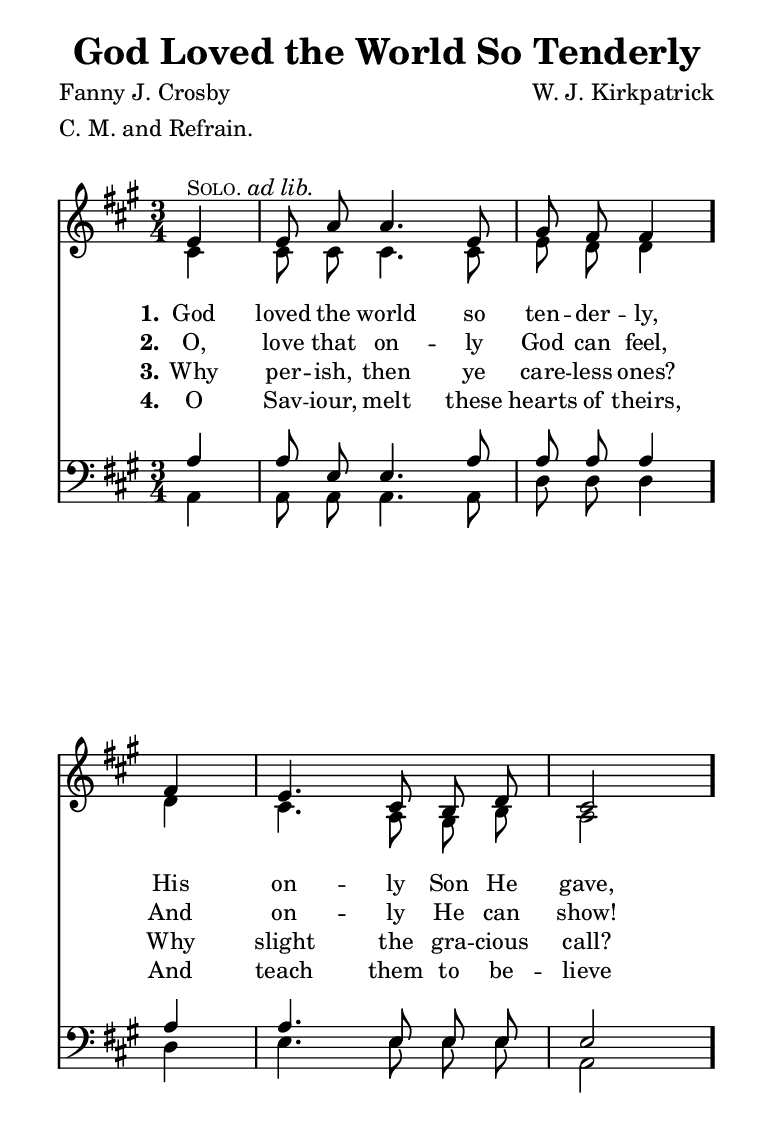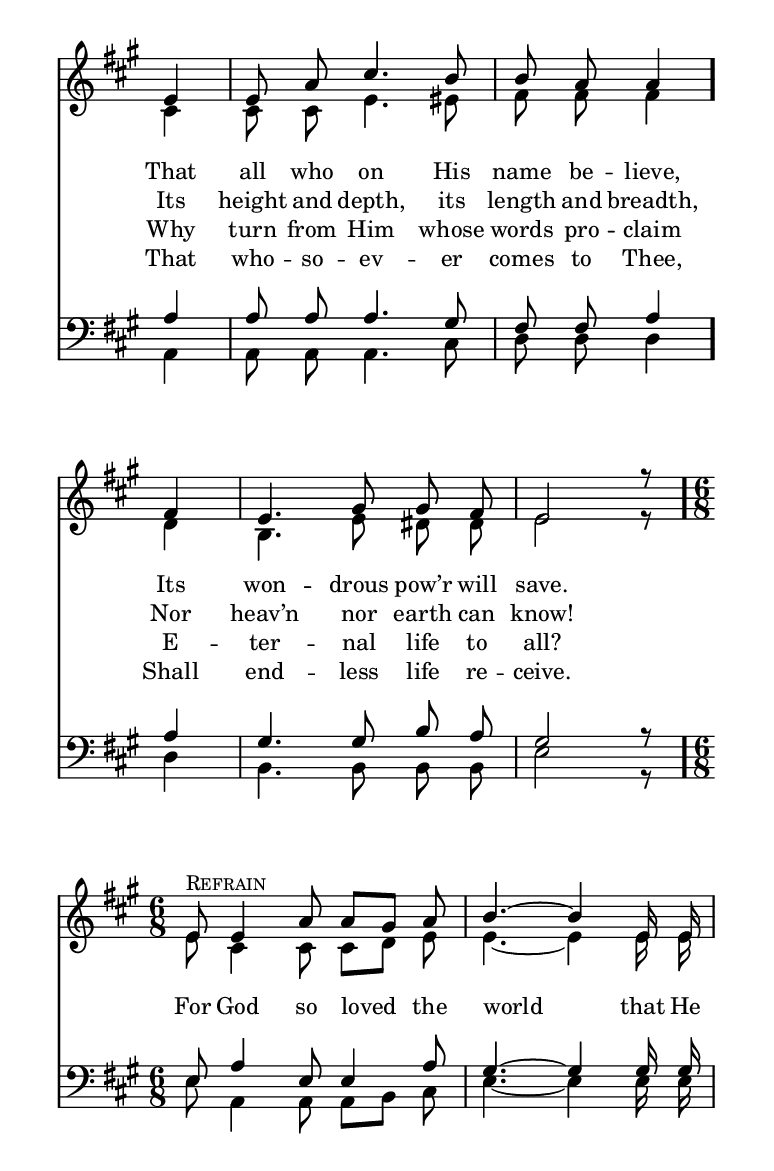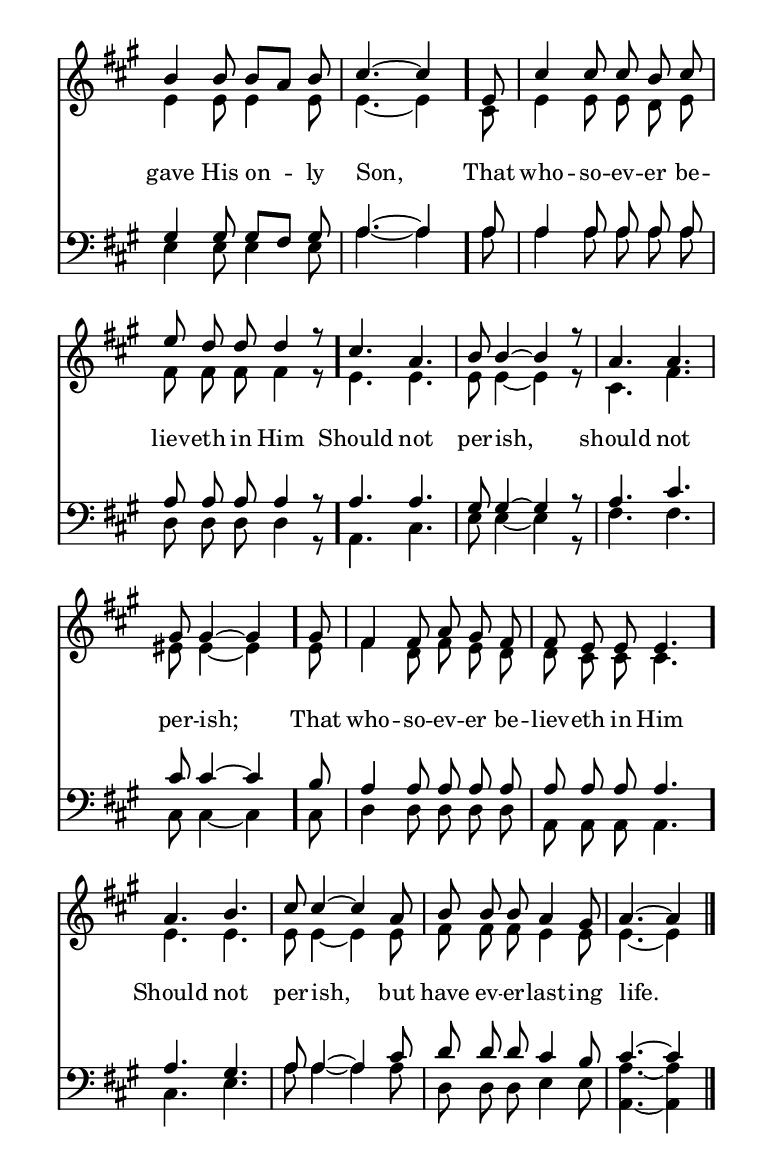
\include "common/global.ily"
\paper {
  \include "common/paper.ily"
  ragged-last-bottom = ##t
  page-count = #(cond (is-eogsized 2) (#t #f))
  systems-per-page = ##f
  %page-count = ##f
}

\header{
  hymnnumber = "12"
  title = "God Loved the World So Tenderly"
  tunename = ""
  meter = "C. M. and Refrain."
  poet = "Fanny J. Crosby"
  composer = "W. J. Kirkpatrick"
  %copyright = ""
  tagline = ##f
}

patternA = { c4 | c8 c8 c4. c8 | c8 c8 c4 } % Line 1, 3 soprano / alto / tenor / bass
patternB = { c4 | c4. c8 c8 c8 | c2       } % Line 2 soprano / alto / tenor / bass
patternC = { c4 | c4. c8 c8 c8 | c2 c8    } % Line 4 soprano / alto / tenor / bass

patternD = { c8 | c4 c8 c8[ c8] c8 | c4. ~ c4 c16 c16 | c4 c8 c8[ c8] c8 | c4. ~ c4 } % Refrain line 1 soprano
patternE = { c8 | c4 c8 c8[ c8] c8 | c4. ~ c4 c16 c16 | c4 c8 c4      c8 | c4. ~ c4 } % Refrain line 1 alto / bass
patternF = { c8 | c4 c8 c4      c8 | c4. ~ c4 c16 c16 | c4 c8 c8[ c8] c8 | c4. ~ c4 } % Refrain line 1 tenor

patternG = { c8 | c4 c8 c8 c8 c8 | c8 c8 c8 c4 c8                } % Refrain line 2 all
patternH = { c4. c4. | c8 c4 ~ c4 c8 | c4. c4. | c8 c4 ~ c4      } % Refrain line 3 all
patternI = { c8 | c4 c8 c8 c8 c8 | c8 c8 c8 c4.                  } % Refrain line 4 all
patternJ = { c4. c4. | c8 c4 ~ c4 c8 | c8 c8 c8 c4 c8 | c4. ~ c4 } % Refrain line 5 all

global = {
  \include "common/overrides.ily"
  %\autoBeamOff
  \override Staff.TimeSignature.style = #'numbered
  \time 3/4
  \once \override Score.MetronomeMark.transparent = ##t
  \tempo 4 = 86
  \key a \major
  \partial 4
  \autoBeamOff
}

notesSoprano = {
\global
\relative c' {

  << s^\markup { \small \caps "Solo." \italic "ad lib." }
  \changePitch \patternA { e   | e a a e       | gis fis fis } >>
  \changePitch \patternB { fis | e cis b d     | cis         }
  \changePitch \patternA { e   | e a cis b     | b a a       }
  \changePitch \patternC { fis | e gis gis fis | e r         }

  << s^\markup { \small \caps "Refrain" }
  \time 6/8
  \set Timing.measurePosition = #(ly:make-moment -1 8)
  \changePitch \patternD { e     | e a a gis a        | b b e, e    | b' b b a b  | cis cis } >>
  \changePitch \patternG { e,    | cis' cis cis b cis | e d d d r   }
  \changePitch \patternH { cis a | b b b r            | a a         | gis gis gis }
  \changePitch \patternI { gis   | fis fis a gis fis  | fis e e e   }
  \changePitch \patternJ { a b   | cis cis cis a      | b b b a gis | a a         }

  \bar "|."

}
}

notesAlto = {
\global
\relative e' {

  \changePitch \patternA { cis | cis cis cis cis | e d d       }
  \changePitch \patternB { d   | cis a gis b     | a           }
  \changePitch \patternA { cis | cis cis e eis   | fis fis fis }
  \changePitch \patternC { d   | b e dis dis     | e r         }

  \changePitch \patternE { e   | cis cis cis d e | e e e e           | e e e e     | e e }
  \changePitch \patternG { cis | e e e d e       | fis fis fis fis r }
  \changePitch \patternH { e e | e e e r         | cis fis           | eis eis eis }
  \changePitch \patternI { eis | fis d fis e d   | d cis cis cis     }
  \changePitch \patternJ { e e | e e e e         | fis fis fis e e   | e e         }

}
}

notesTenor = {
\global
\relative a {

  \changePitch \patternA { a | a e e a     | a a a     }
  \changePitch \patternB { a | a e e e     | e         }
  \changePitch \patternA { a | a a a gis   | fis fis a }
  \changePitch \patternC { a | gis gis b a | gis r     }

  \changePitch \patternF { e     | a e e a       | gis gis gis gis | gis gis gis fis gis | a a }
  \changePitch \patternG { a     | a a a a a     | a a a a r       }
  \changePitch \patternH { a a   | gis gis gis r | a cis           | cis cis cis         }
  \changePitch \patternI { b     | a a a a a     | a a a a         }
  \changePitch \patternJ { a gis | a a a cis     | d d d cis b     | cis cis             }

}
}

notesBass = {
\global
\relative f, {

  \changePitch \patternA { a | a a a a   | d d d }
  \changePitch \patternB { d | e e e e   | a,    }
  \changePitch \patternA { a | a a a cis | d d d }
  \changePitch \patternC { d | b b b b   | e r   }

  \changePitch \patternE { e             | a, a a b cis | e e e e    | e e e e           | a a }
  \changePitch \patternG { a             | a a a a a    | d, d d d r }
  \changePitch \patternH { a cis         | e e e r      | fis fis    | cis cis cis       }
  \changePitch \patternI { cis d d d d d | a a a a      }
  \changePitch \patternJ { cis e         | a a a a      | d, d d e e | < a a, > < a a, > }

}
}

Refrain = \lyricmode {

For God so loved the world that He gave His on -- ly Son, \bar "."
That who -- so -- ev -- er be -- liev -- eth in Him \bar "."
Should not per -- ish, should not per -- ish; \bar "."
That who -- so -- ev -- er be -- liev -- eth in Him \bar "."
Should not per -- ish, but have ev -- er -- last -- ing life. \bar "."

}

wordsA = \lyricmode {
\set stanza = "1."

God loved the world so ten -- der -- ly, \bar "."
His on -- ly Son He gave, \bar "." \break
That all who on His name be -- lieve, \bar "."
Its won -- drous pow’r will save. \bar "." \break

}

wordsB = \lyricmode {
\set stanza = "2."

O, love that on -- ly God can feel,
And on -- ly He can show!
Its height and depth, its length and breadth,
Nor heav’n nor earth can know!

\Refrain

}

wordsC = \lyricmode {
\set stanza = "3."

Why per -- ish, then ye care -- less ones?
Why slight the gra -- cious call?
Why turn from Him whose words pro -- claim
E -- ter -- nal life to all?

}

wordsD = \lyricmode {
\set stanza = "4."

O Sav -- iour, melt these hearts of theirs,
And teach them to be -- lieve
That who -- so -- ev -- er comes to Thee,
Shall end -- less life re -- ceive.

}


\score {
  \context ChoirStaff <<
    \context Staff = upper <<
      \set ChoirStaff.systemStartDelimiter = #'SystemStartBar
      \context Voice  = sopranos { \voiceOne << \notesSoprano >> }
      \context Voice  = altos { \voiceTwo << \notesAlto >> }
      \context Lyrics = one   \lyricsto sopranos \wordsA
      \context Lyrics = two   \lyricsto sopranos \wordsB
      \context Lyrics = three \lyricsto sopranos \wordsC
      \context Lyrics = four  \lyricsto sopranos \wordsD
      %\context Lyrics = five  \lyricsto sopranos \wordsE
    >>
    \context Staff = men <<
      \clef bass
      \context Voice  = tenors { \voiceOne << \notesTenor >> }
      \context Voice  = basses { \voiceTwo << \notesBass >> }
    >>
  >>
  \layout {
    \include "common/layout.ily"
  }
  \midi{
    \include "common/midi.ily"
  }
}

\version "2.19.49"  % necessary for upgrading to future LilyPond versions.

% vi:set et ts=2 sw=2 ai nocindent syntax=lilypond:
